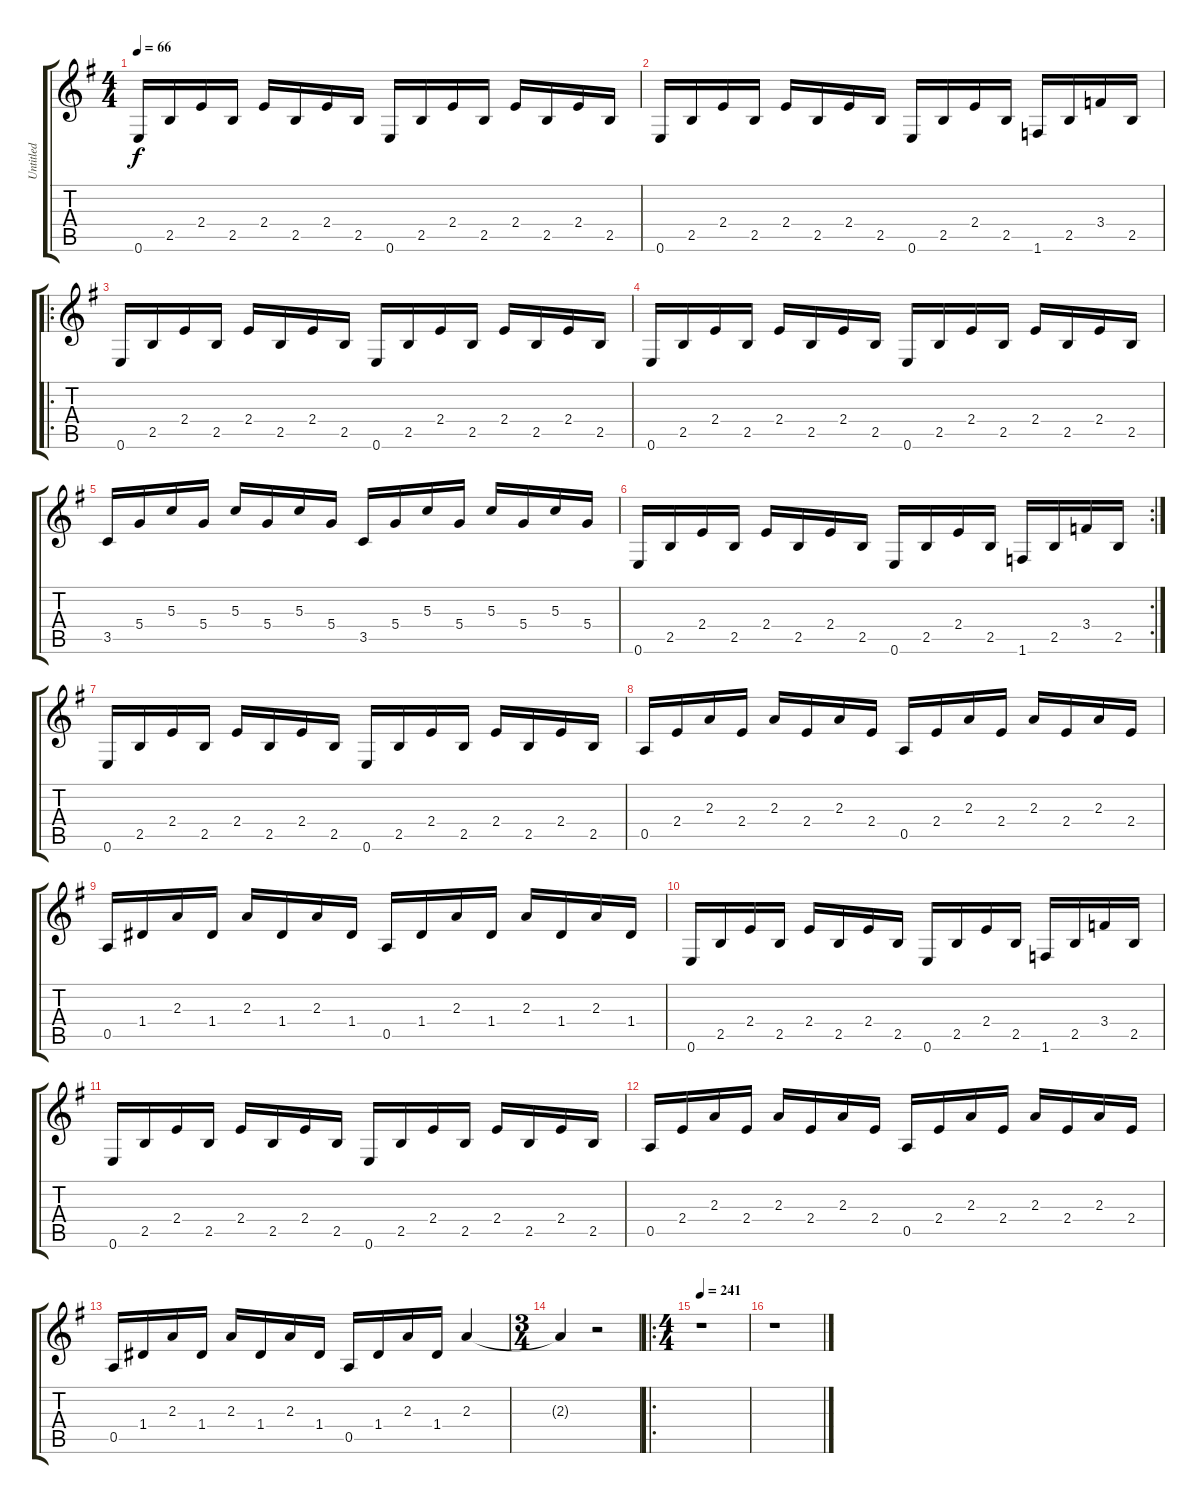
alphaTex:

\track ("Untitled" "Untitled") {instrument acousticguitarnylon}
\staff {score tabs}
\tuning (E4 B3 G3 D3 A2 E2) {hide}
\ts (4 4)
\tempo 66
\clef g2
\ks g
0.6.16{dy f instrument acousticguitarnylon} 2.5.16 2.4.16 2.5.16 2.4.16 2.5.16 2.4.16 2.5.16 0.6.16 2.5.16 2.4.16 2.5.16 2.4.16 2.5.16 2.4.16 2.5.16 |
0.6.16 2.5.16 2.4.16 2.5.16 2.4.16 2.5.16 2.4.16 2.5.16 0.6.16 2.5.16 2.4.16 2.5.16 1.6.16 2.5.16 3.4.16 2.5.16 |
\ro
0.6.16 2.5.16 2.4.16 2.5.16 2.4.16 2.5.16 2.4.16 2.5.16 0.6.16 2.5.16 2.4.16 2.5.16 2.4.16 2.5.16 2.4.16 2.5.16 |
0.6.16 2.5.16 2.4.16 2.5.16 2.4.16 2.5.16 2.4.16 2.5.16 0.6.16 2.5.16 2.4.16 2.5.16 2.4.16 2.5.16 2.4.16 2.5.16 |
3.5.16 5.4.16 5.3.16 5.4.16 5.3.16 5.4.16 5.3.16 5.4.16 3.5.16 5.4.16 5.3.16 5.4.16 5.3.16 5.4.16 5.3.16 5.4.16 |
\rc 2
0.6.16 2.5.16 2.4.16 2.5.16 2.4.16 2.5.16 2.4.16 2.5.16 0.6.16 2.5.16 2.4.16 2.5.16 1.6.16 2.5.16 3.4.16 2.5.16 |
0.6.16 2.5.16 2.4.16 2.5.16 2.4.16 2.5.16 2.4.16 2.5.16 0.6.16 2.5.16 2.4.16 2.5.16 2.4.16 2.5.16 2.4.16 2.5.16 |
0.5.16 2.4.16 2.3.16 2.4.16 2.3.16 2.4.16 2.3.16 2.4.16 0.5.16 2.4.16 2.3.16 2.4.16 2.3.16 2.4.16 2.3.16 2.4.16 |
0.5.16 1.4.16 2.3.16 1.4.16 2.3.16 1.4.16 2.3.16 1.4.16 0.5.16 1.4.16 2.3.16 1.4.16 2.3.16 1.4.16 2.3.16 1.4.16 |
0.6.16 2.5.16 2.4.16 2.5.16 2.4.16 2.5.16 2.4.16 2.5.16 0.6.16 2.5.16 2.4.16 2.5.16 1.6.16 2.5.16 3.4.16 2.5.16 |
0.6.16 2.5.16 2.4.16 2.5.16 2.4.16 2.5.16 2.4.16 2.5.16 0.6.16 2.5.16 2.4.16 2.5.16 2.4.16 2.5.16 2.4.16 2.5.16 |
0.5.16 2.4.16 2.3.16 2.4.16 2.3.16 2.4.16 2.3.16 2.4.16 0.5.16 2.4.16 2.3.16 2.4.16 2.3.16 2.4.16 2.3.16 2.4.16 |
0.5.16 1.4.16 2.3.16 1.4.16 2.3.16 1.4.16 2.3.16 1.4.16 0.5.16 1.4.16 2.3.16 1.4.16 2.3.4 |
\ts (3 4)
2.3{t}.4 r.2 |
\ro
\ts (4 4)
\tempo 241
r.1 |
r.1
